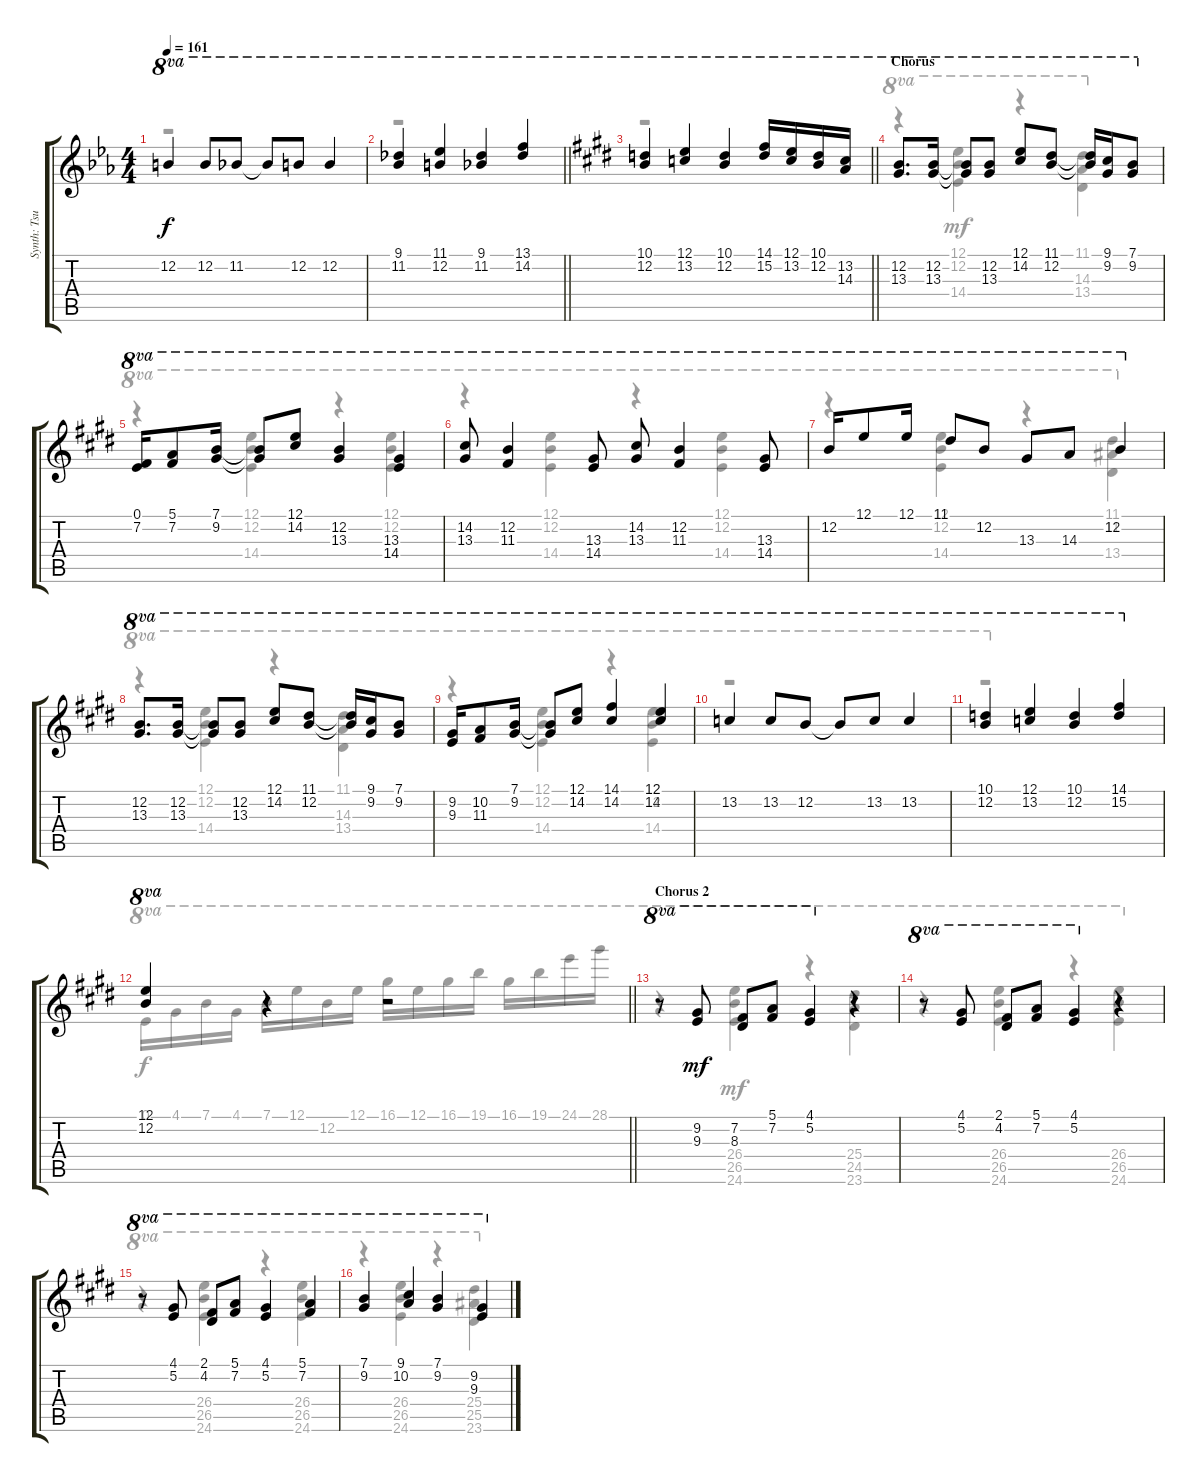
\track ("Synth: Tsumugi Kotobuki" "Synth: Tsu") {instrument rockorgan}
\staff {score tabs}
\tuning (E5 B4 G4 D4 A3 E3) {hide}
\voice
\ts (4 4)
\tempo 161
\clef g2
\ks eb
12.2.4{ot 8va dy f} 12.2.8{ot 8va} 11.2.8{ot 8va} 11.2{t}.8{ot 8va} 12.2.8{ot 8va} 12.2.4{ot 8va} |
\barLineRight lightlight
(9.1 11.2).4{ot 8va} (11.1 12.2).4{ot 8va} (9.1 11.2).4{ot 8va} (13.1 14.2).4{ot 8va} |
\barLineRight lightlight
\ks e
(10.1 12.2).4{ot 8va} (12.1 13.2).4{ot 8va} (10.1 12.2).4{ot 8va} (14.1 15.2).16{ot 8va} (12.1 13.2).16{ot 8va} (10.1 12.2).16{ot 8va} (13.2 14.3).16{ot 8va} |
\section ("" "Chorus")
(12.2 13.3).8{d ot 8va} (12.2 13.3).16{ot 8va} (12.2{t} 13.3{t}).8{ot 8va} (12.2 13.3).8{ot 8va} (12.1 14.2).8{ot 8va} (11.1 12.2).8{ot 8va} (11.1{t} 12.2{t}).16{ot 8va} (9.1 9.2).16{ot 8va} (7.1 9.2).8{ot 8va} |
(0.1 7.2).16{ot 8va} (5.1 7.2).8{ot 8va} (7.1 9.2).16{ot 8va} (7.1{t} 9.2{t}).8{ot 8va} (12.1 14.2).8{ot 8va} (12.2 13.3).4{ot 8va} (13.3 14.4).4{ot 8va} |
(14.2 13.3).8{ot 8va} (12.2 11.3).4{ot 8va} (13.3 14.4).8{ot 8va} (14.2 13.3).8{ot 8va} (12.2 11.3).4{ot 8va} (13.3 14.4).8{ot 8va} |
12.2.16{ot 8va} 12.1.8{ot 8va} 12.1.16{ot 8va} 11.1.8{ot 8va} 12.2.8{ot 8va} 13.3.8{ot 8va} 14.3.8{ot 8va} 12.2.4{ot 8va} |
(12.2 13.3).8{d ot 8va} (12.2 13.3).16{ot 8va} (12.2{t} 13.3{t}).8{ot 8va} (12.2 13.3).8{ot 8va} (12.1 14.2).8{ot 8va} (11.1 12.2).8{ot 8va} (11.1{t} 12.2{t}).16{ot 8va} (9.1 9.2).16{ot 8va} (7.1 9.2).8{ot 8va} |
(9.2 9.3).16{ot 8va} (10.2 11.3).8{ot 8va} (7.1 9.2).16{ot 8va} (7.1{t} 9.2{t}).8{ot 8va} (12.1 14.2).8{ot 8va} (14.1 14.2).4{ot 8va} (12.1 14.2).4{ot 8va} |
13.2.4{ot 8va} 13.2.8{ot 8va} 12.2.8{ot 8va} 12.2{t}.8{ot 8va} 13.2.8{ot 8va} 13.2.4{ot 8va} |
(10.1 12.2).4{ot 8va} (12.1 13.2).4{ot 8va} (10.1 12.2).4{ot 8va} (14.1 15.2).4{ot 8va} |
\barLineRight lightlight
(12.1 12.2).4{ot 8va} r.4 r.2 |
\section ("" "Chorus 2")
r.8{ot 8va} (9.2 9.3).8{ot 8va dy mf} (7.2 8.3).8{ot 8va} (5.1 7.2).8{ot 8va} (4.1 5.2).4{ot 8va} r.4 |
r.8{ot 8va} (4.1 5.2).8{ot 8va} (2.1 4.2).8{ot 8va} (5.1 7.2).8{ot 8va} (4.1 5.2).4{ot 8va} r.4 |
r.8{ot 8va} (4.1 5.2).8{ot 8va} (2.1 4.2).8{ot 8va} (5.1 7.2).8{ot 8va} (4.1 5.2).4{ot 8va} (5.1 7.2).4{ot 8va} |
(7.1 9.2).4{ot 8va} (9.1 10.2).4{ot 8va} (7.1 9.2).4{ot 8va} (9.2 9.3).4{ot 8va}
\voice
\clef g2
\ottava regular
\simile none
\ks eb
r.1{dy mf} |
\barLineRight lightlight
r.1 |
\barLineRight lightlight
\ks e
r.1 |
r.4{ot 8va} (12.1 12.2 14.4).4{ot 8va} r.4{ot 8va} (11.1 14.3 13.4).4{ot 8va} |
r.4{ot 8va} (12.1 12.2 14.4).4{ot 8va} r.4{ot 8va} (12.1 12.2 14.4).4{ot 8va} |
r.4{ot 8va} (12.1 12.2 14.4).4{ot 8va} r.4{ot 8va} (12.1 12.2 14.4).4{ot 8va} |
r.4{ot 8va} (12.1 12.2 14.4).4{ot 8va} r.4{ot 8va} (11.1 11.2 13.4).4{ot 8va} |
r.4{ot 8va} (12.1 12.2 14.4).4{ot 8va} r.4{ot 8va} (11.1 14.3 13.4).4{ot 8va} |
r.4{ot 8va} (12.1 12.2 14.4).4{ot 8va} r.4{ot 8va} (12.1 12.2 14.4).4{ot 8va} |
r.1{ot 8va} |
r.1{ot 8va} |
\barLineRight lightlight
0.1.16{ot 8va dy f} 4.1.16{ot 8va} 7.1.16{ot 8va} 4.1.16{ot 8va} 7.1.16{ot 8va} 12.1.16{ot 8va} 12.2.16{ot 8va} 12.1.16{ot 8va} 16.1.16{ot 8va} 12.1.16{ot 8va} 16.1.16{ot 8va} 19.1.16{ot 8va} 16.1.16{ot 8va} 19.1.16{ot 8va} 24.1.16{ot 8va} 28.1.16{ot 8va} |
r.4{ot 8va} (26.4 26.5 24.6).4{ot 8va dy mf} r.4{ot 8va} (25.4 24.5 23.6).4{ot 8va} |
r.4{ot 8va} (26.4 26.5 24.6).4{ot 8va} r.4{ot 8va} (26.4 26.5 24.6).4{ot 8va} |
r.4{ot 8va} (26.4 26.5 24.6).4{ot 8va} r.4{ot 8va} (26.4 26.5 24.6).4{ot 8va} |
r.4{ot 8va} (26.4 26.5 24.6).4{ot 8va} r.4{ot 8va} (25.4 25.5 23.6).4{ot 8va}
